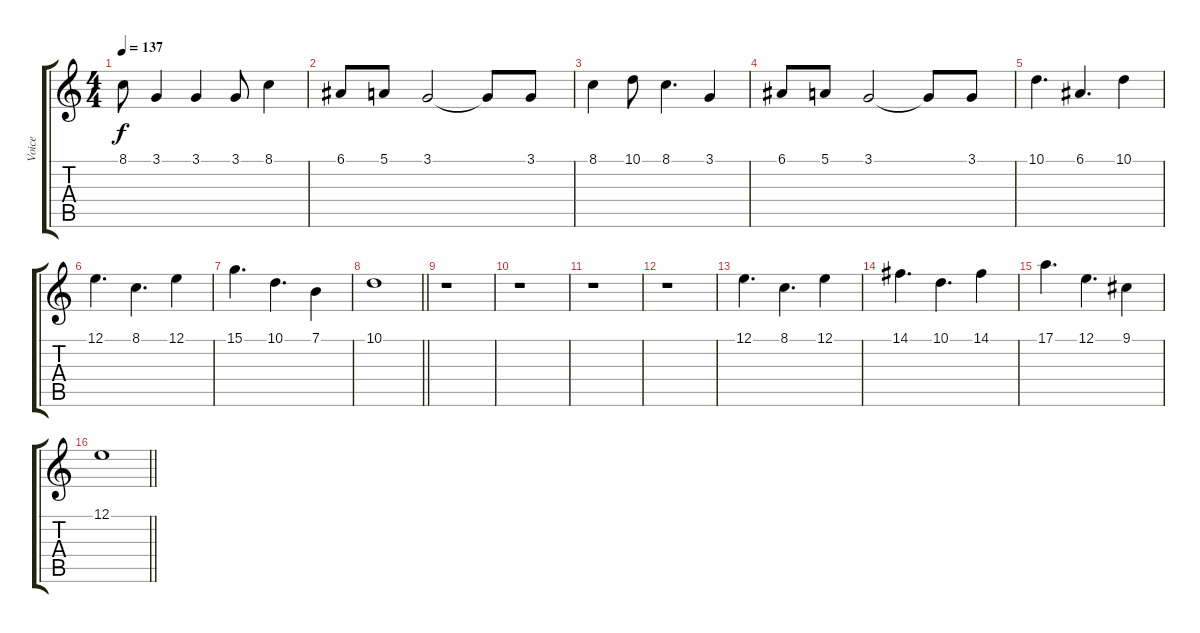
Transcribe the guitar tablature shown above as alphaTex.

\track ("Voice" "Voice") {instrument lead6voice}
\staff {score tabs}
\tuning (E4 B3 G3 D3 A2 E2) {hide}
\ts (4 4)
\tempo 137
\clef g2
\ks c
8.1.8{dy f} 3.1.4 3.1.4 3.1.8 8.1.4 |
6.1.8 5.1.8 3.1.2 3.1{t}.8 3.1.8 |
8.1.4 10.1.8 8.1.4{d} 3.1.4 |
6.1.8 5.1.8 3.1.2 3.1{t}.8 3.1.8 |
10.1.4{d} 6.1.4{d} 10.1.4 |
12.1.4{d} 8.1.4{d} 12.1.4 |
15.1.4{d} 10.1.4{d} 7.1.4 |
\barLineRight lightlight
10.1.1 |
\section ("" "")
r.1 |
r.1 |
r.1 |
r.1 |
12.1.4{d} 8.1.4{d} 12.1.4 |
14.1.4{d} 10.1.4{d} 14.1.4 |
17.1.4{d} 12.1.4{d} 9.1.4 |
\barLineRight lightlight
12.1.1
